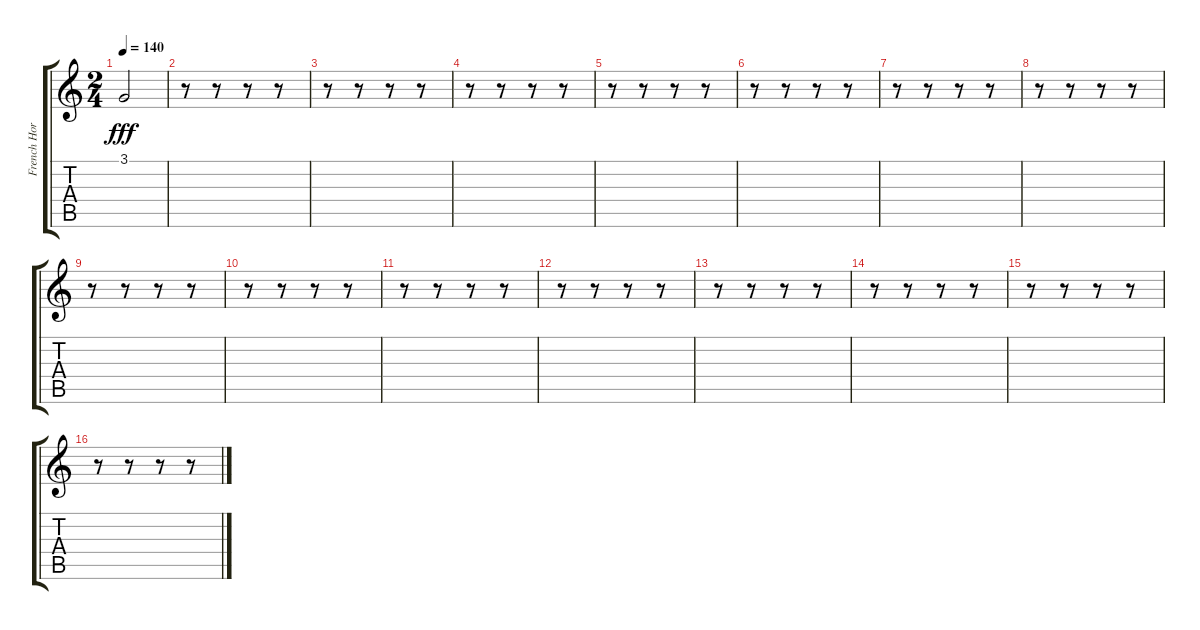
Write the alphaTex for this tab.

\track ("French Horn" "French Hor") {instrument frenchhorn}
\staff {score tabs}
\tuning (E4 B3 G3 D3 A2 E2) {hide}
\ts (2 4)
\tempo 140
\clef g2
\ks c
3.1.2{dy fff} |
r.8 r.8 r.8 r.8 |
r.8 r.8 r.8 r.8 |
r.8 r.8 r.8 r.8 |
r.8 r.8 r.8 r.8 |
r.8 r.8 r.8 r.8 |
r.8 r.8 r.8 r.8 |
r.8 r.8 r.8 r.8 |
r.8 r.8 r.8 r.8 |
r.8 r.8 r.8 r.8 |
r.8 r.8 r.8 r.8 |
r.8 r.8 r.8 r.8 |
r.8 r.8 r.8 r.8 |
r.8 r.8 r.8 r.8 |
r.8 r.8 r.8 r.8 |
r.8 r.8 r.8 r.8
